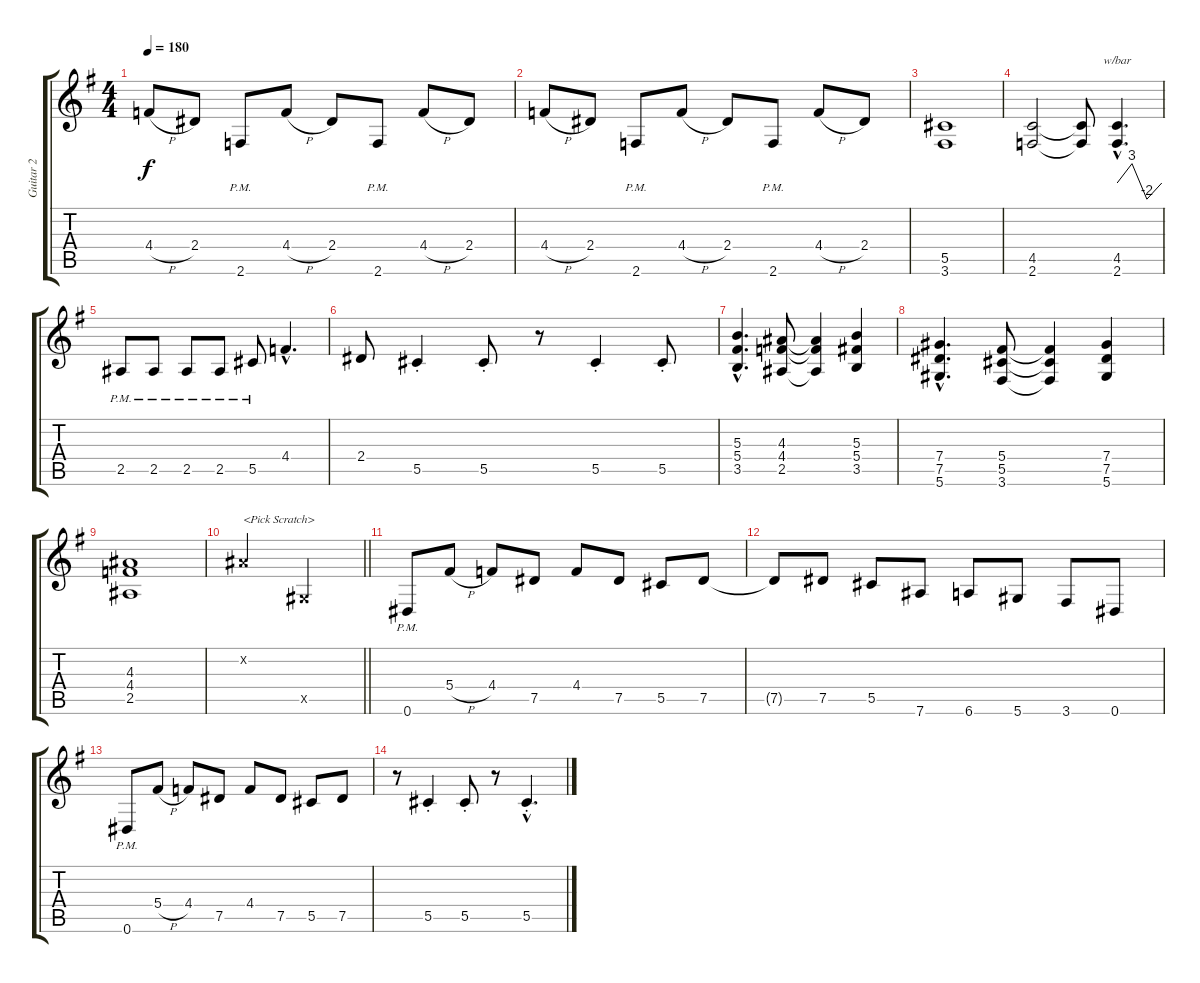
\track ("Guitar 2" "Guitar 2") {instrument distortionguitar}
\staff {score tabs}
\tuning (Eb4 Bb3 Gb3 Db3 Ab2 Eb2) {hide}
\ts (4 4)
\tempo 180
\clef g2
\ks g
4.4{h}.8{dy f} 2.4.8 2.6{pm}.8 4.4{h}.8 2.4.8 2.6{pm}.8 4.4{h}.8 2.4.8 |
4.4{h}.8 2.4.8 2.6{pm}.8 4.4{h}.8 2.4.8 2.6{pm}.8 4.4{h}.8 2.4.8 |
(5.5 3.6).1 |
(4.5 2.6).2 (4.5{t} 2.6{t}).8 (4.5{hac} 2.6{hac}).4{d tbe (custom default 0 0 20 12 40 -8 60 0)} |
2.5{pm}.8 2.5{pm}.8 2.5{pm}.8 2.5{pm}.8 5.5{pm}.8 4.4{hac}.4{d} |
2.4.8 5.5{st}.4 5.5{st}.8 r.8 5.5{st}.4 5.5{st}.8 |
(5.3{hac} 5.4{hac} 3.5{hac}).4{d} (4.3 4.4 2.5).8 (4.3{t} 4.4{t} 2.5{t}).4 (5.3 5.4 3.5).4 |
(7.4{hac} 7.5{hac} 5.6{hac}).4{d} (5.4 5.5 3.6).8 (5.4{t} 5.5{t} 3.6{t}).4 (7.4 7.5 5.6).4 |
(4.3 4.4 2.5).1 |
\barLineRight lightlight
0.2{x}.2{txt "<Pick Scratch>"} 0.5{x}.2 |
0.6{pm}.8 5.4{h}.8 4.4.8 7.5.8 4.4.8 7.5.8 5.5.8 7.5.8 |
7.5{t}.8 7.5.8 5.5.8 7.6.8 6.6.8 5.6.8 3.6.8 0.6.8 |
0.6{pm}.8 5.4{h}.8 4.4.8 7.5.8 4.4.8 7.5.8 5.5.8 7.5.8 |
r.8 5.5{st}.4 5.5{st}.8 r.8 5.5{hac st}.4{d}
